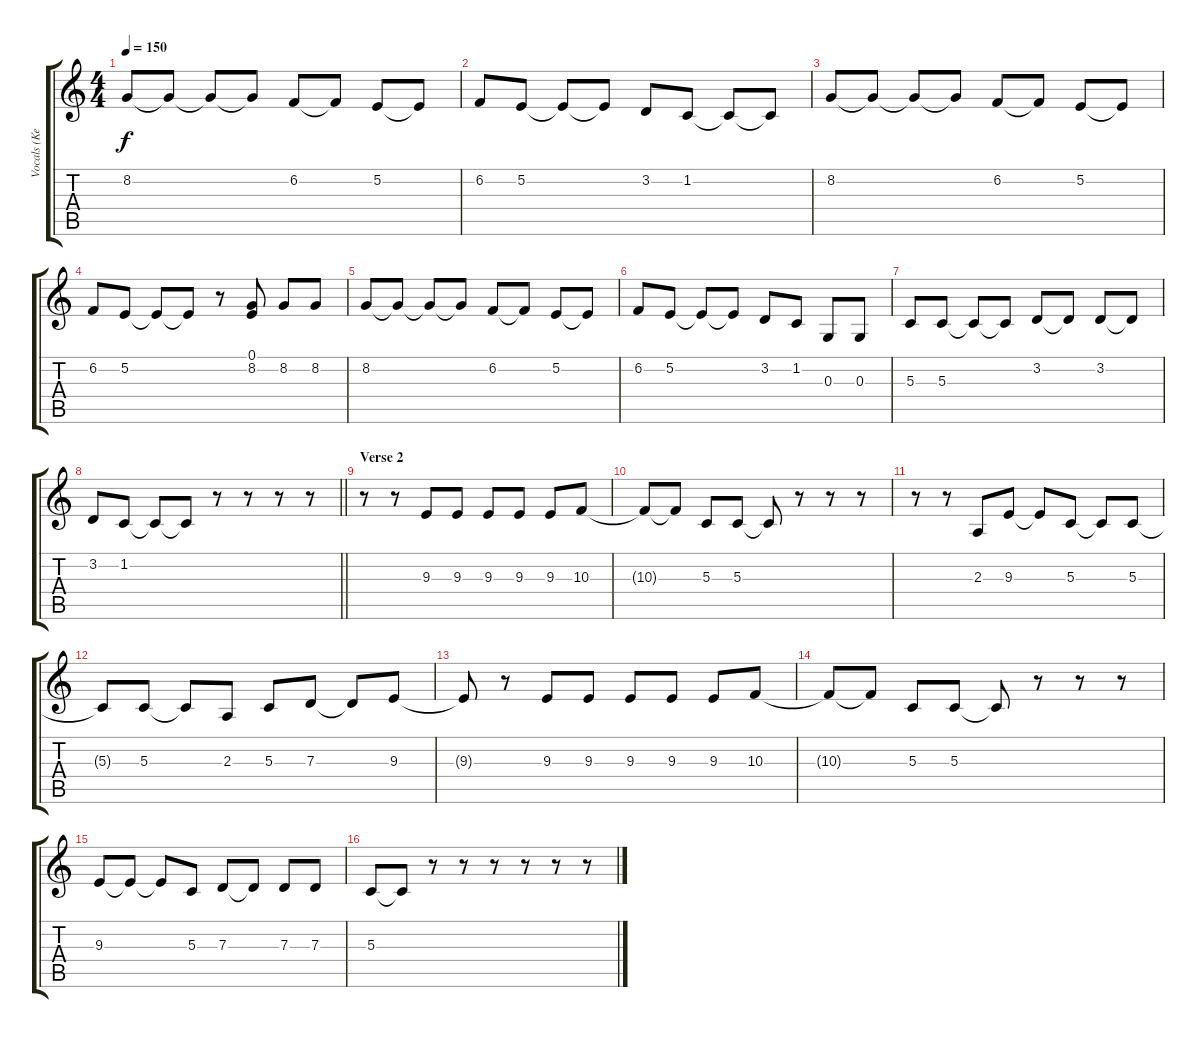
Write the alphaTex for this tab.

\track ("Vocals (Kele)" "Vocals (Ke") {instrument altosax}
\staff {score tabs}
\tuning (E4 B3 G3 D3 A2 E2) {hide}
\ts (4 4)
\tempo 150
\clef g2
\ks c
8.2.8{dy f} 8.2{t}.8 8.2{t}.8 8.2{t}.8 6.2.8 6.2{t}.8 5.2.8 5.2{t}.8 |
6.2.8 5.2.8 5.2{t}.8 5.2{t}.8 3.2.8 1.2.8 1.2{t}.8 1.2{t}.8 |
8.2.8 8.2{t}.8 8.2{t}.8 8.2{t}.8 6.2.8 6.2{t}.8 5.2.8 5.2{t}.8 |
6.2.8 5.2.8 5.2{t}.8 5.2{t}.8 r.8 (0.1 8.2).8 8.2.8 8.2.8 |
8.2.8 8.2{t}.8 8.2{t}.8 8.2{t}.8 6.2.8 6.2{t}.8 5.2.8 5.2{t}.8 |
6.2.8 5.2.8 5.2{t}.8 5.2{t}.8 3.2.8 1.2.8 0.3.8 0.3.8 |
5.3.8 5.3.8 5.3{t}.8 5.3{t}.8 3.2.8 3.2{t}.8 3.2.8 3.2{t}.8 |
\barLineRight lightlight
3.2.8 1.2.8 1.2{t}.8 1.2{t}.8 r.8 r.8 r.8 r.8 |
\section ("" "Verse 2")
r.8 r.8 9.3.8 9.3.8 9.3.8 9.3.8 9.3.8 10.3.8 |
10.3{t}.8 10.3{t}.8 5.3.8 5.3.8 5.3{t}.8 r.8 r.8 r.8 |
r.8 r.8 2.3.8 9.3.8 9.3{t}.8 5.3.8 5.3{t}.8 5.3.8 |
5.3{t}.8 5.3.8 5.3{t}.8 2.3.8 5.3.8 7.3.8 7.3{t}.8 9.3.8 |
9.3{t}.8 r.8 9.3.8 9.3.8 9.3.8 9.3.8 9.3.8 10.3.8 |
10.3{t}.8 10.3{t}.8 5.3.8 5.3.8 5.3{t}.8 r.8 r.8 r.8 |
9.3.8 9.3{t}.8 9.3{t}.8 5.3.8 7.3.8 7.3{t}.8 7.3.8 7.3.8 |
5.3.8 5.3{t}.8 r.8 r.8 r.8 r.8 r.8 r.8
